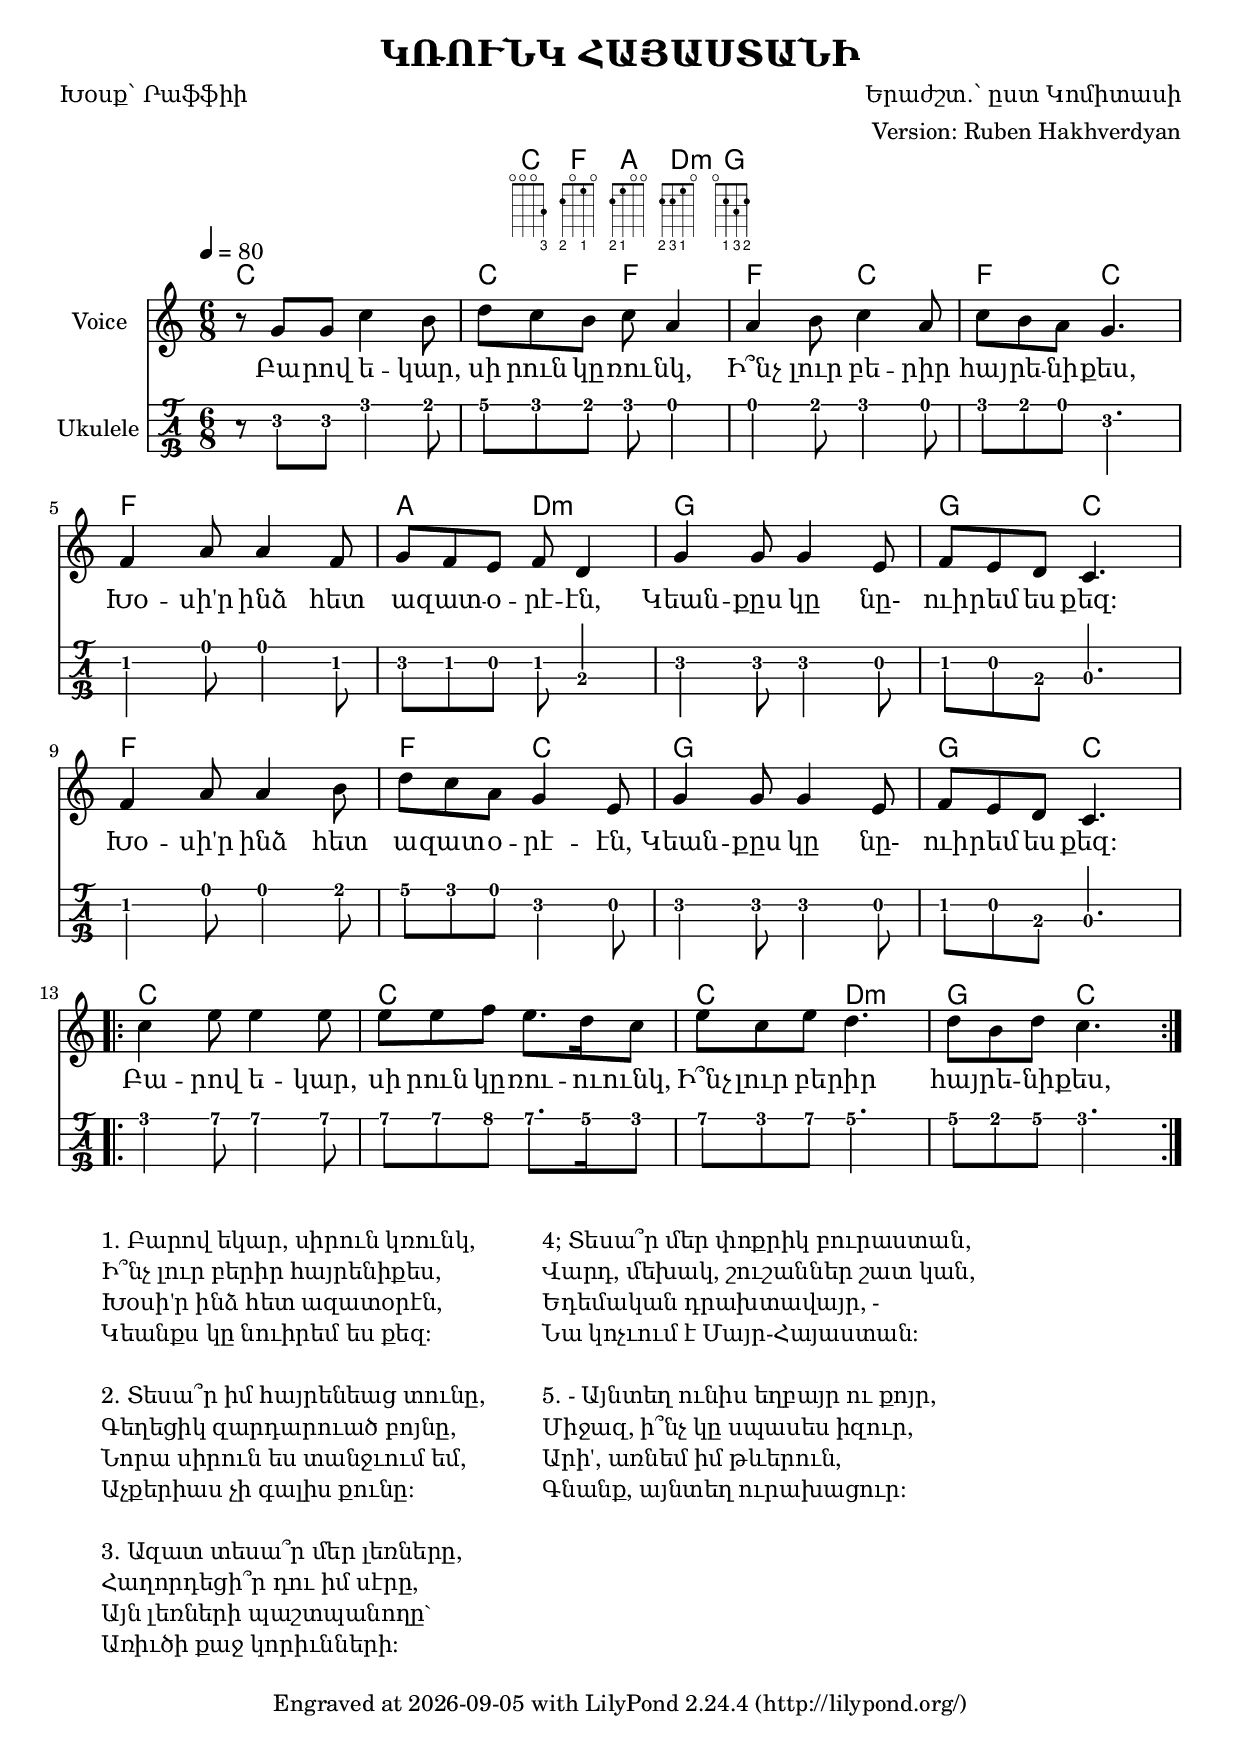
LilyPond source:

\version "2.20.0"

\include "predefined-ukulele-fretboards.ly"

\header {
  title    = "ԿՌՈՒՆԿ ՀԱՅԱՍՏԱՆԻ"
  composer = "Երաժշտ.՝ ըստ Կոմիտասի"
  arranger = "Version: Ruben Hakhverdyan"
  poet     = "Խօսք՝ Րաֆֆիի"
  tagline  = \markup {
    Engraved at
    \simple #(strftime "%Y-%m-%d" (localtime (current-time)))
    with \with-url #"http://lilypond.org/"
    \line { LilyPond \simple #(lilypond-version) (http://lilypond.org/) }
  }
}

global = {
  \time 6/8
  \key c \major
  \tempo 4=80
  \set stringTunings = #ukulele-tuning
}

chordNames = \chordmode {
  \time 6/8
  \key c \major
  \set Staff.stringTunings = #ukulele-tuning
  c f a d:m g
}

theChords = \chordmode {
  \global
  c2. | c4. f4.   | f4. c4. | f4. c4.  |
  f2. | a4. d:m   | g2.     | g4. c4.  |
  f2. | f4. c     | g2.     | g4. c4.  |

  \repeat volta 2 {
    c2.       | c2.        |
    c4. d4.:m | g4. c4.    |
  }
}

melody = \relative c'' {
  \global
  r8 g g c4 b8 | d c b c a4  |
  a4 b8 c4 a8  | c b a g4.   |
  f4 a8 a4 f8  | g f e f d4  |
  g4 g8 g4 e8  | f e d c4.   |
  f4 a8 a4 b8  | d c a g4 e8 |
  g4 g8 g4 e8  | f e d c4.   | \break

  \repeat volta 2 {
    c'4 e8 e4 e8 | e e f e8. d16 c8 |
    e c e d4.    | d8 b d c4.    |
  }
}

words = \lyricmode {
  Բա -- րով ե -- կար, | սի րուն կը -- ռու -- նկ,   |
  Ի՞նչ լուր բե -- րիր | հայ -- րե -- նի --  քես,   |
  Խօ -- սի'ր ինձ հետ  | ա -- զատ -- օ -- րէ -- էն, |
  Կեան -- քըս կը նը-  | ուի -- րեմ ես քեզ:         |
  Խօ -- սի'ր ինձ հետ  | ա -- զատ -- օ -- րէ -- էն, |
  Կեան -- քըս կը նը-  | ուի -- րեմ ես քեզ:
  \repeat volta 2 {
    Բա -- րով ե -- կար, | սի րուն կը -- ռու -- ու -- ունկ,   |
    Ի՞նչ լուր բե -- րիր | հայ -- րե -- նի --  քես,   |
  }
}


music =
<<
  \new ChordNames { \theChords  }
  \new Staff      {
    \set Staff.instrumentName = "Voice"
    \set Staff.midiInstrument = "voice oohs"
    \melody
  }
  \addlyrics      { \words  }
  \new TabStaff   {
    \tabFullNotation
    \set TabStaff.stringTunings = #ukulele-tuning
    \set TabStaff.instrumentName = "Ukulele"
    \set TabStaff.midiInstrument = "acoustic guitar (nylon)"
    \melody
  }
>>

\score {
  <<
    \new ChordNames { \chordNames  }
    \new FretBoards { \chordNames  }
  >>
  \layout { indent = 3\in }
}

\score {
  \music
  \layout{}
}

\score {
  \unfoldRepeats
  \music
  \midi {\tempo 4=80}
}

\markup {
  \hspace #1
  \column { \line{ "    " } }
  \column {
    \line { 1. Բարով եկար, սիրուն կռունկ, }
    \line { Ի՞նչ լուր բերիր հայրենիքես, }
    \line { Խօսի'ր ինձ հետ ազատօրէն, }
    \line { Կեանքս կը նուիրեմ ես քեզ: }
    \hspace #1
    \line { 2. Տեսա՞ր իմ հայրենեաց տունը, }
    \line { Գեղեցիկ զարդարուած բոյնը, }
    \line { Նորա սիրուն ես տանջւում եմ, }
    \line { Աչքերիաս չի գալիս քունը: }
    \hspace #1
    \line { 3. Ազատ տեսա՞ր մեր լեռները, }
    \line { Հաղորդեցի՞ր դու իմ սէրը, }
    \line { Այն լեռների պաշտպանողը` }
    \line { Առիւծի քաջ կորիւնների: }
    \hspace #1
  }
  \column { \line{ "       " } }
  \column {
    \line { 4; Տեսա՞ր մեր փոքրիկ բուրաստան, }
    \line { Վարդ, մեխակ, շուշաններ շատ կան, }
    \line { Եդեմական դրախտավայր, - }
    \line { Նա կոչւում է Մայր-Հայաստան: }
    \hspace #1
    \line { 5. - Այնտեղ ունիս եղբայր ու քոյր, }
    \line { Միջազ, ի՞նչ կը սպասես իզուր, }
    \line { Արի', առնեմ իմ թևերուն, }
    \line { Գնանք, այնտեղ ուրախացուր: }
    \hspace #1
  }
}


